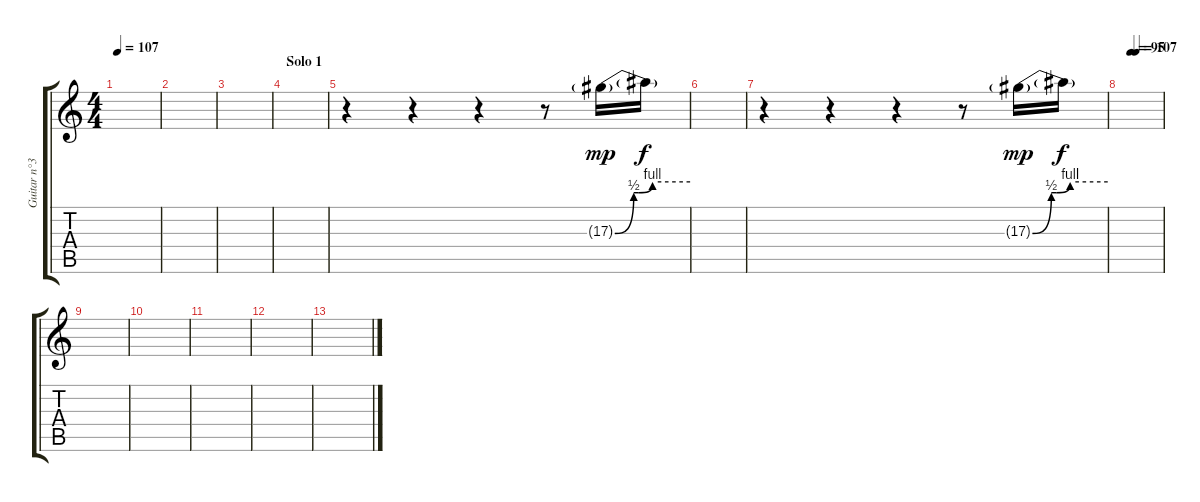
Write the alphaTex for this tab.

\track ("Guitar n°3" "Guitar n°3") {instrument overdrivenguitar}
\staff {score tabs}
\tuning (C4 G3 Eb3 Bb2 F2 C2) {hide}
\ts (4 4)
\section ("" "")
\tempo 107
\clef g2
\ks c
|
|
|
\section ("" "Solo 1")
|
r.4 r.4 r.4 r.8 17.3{be (custom 0 0 15 2 19 2 30 4 60 4) g}.16{dy mp} 17.3{t}.16{dy f} |
|
r.4 r.4 r.4 r.8 17.3{be (custom 0 0 15 2 19 2 30 4 60 4) g}.16{dy mp} 17.3{t}.16{dy f} |
\tempo (95 0.25)
\tempo (107 0.375)
|
|
|
|
|
\section ("" "")
